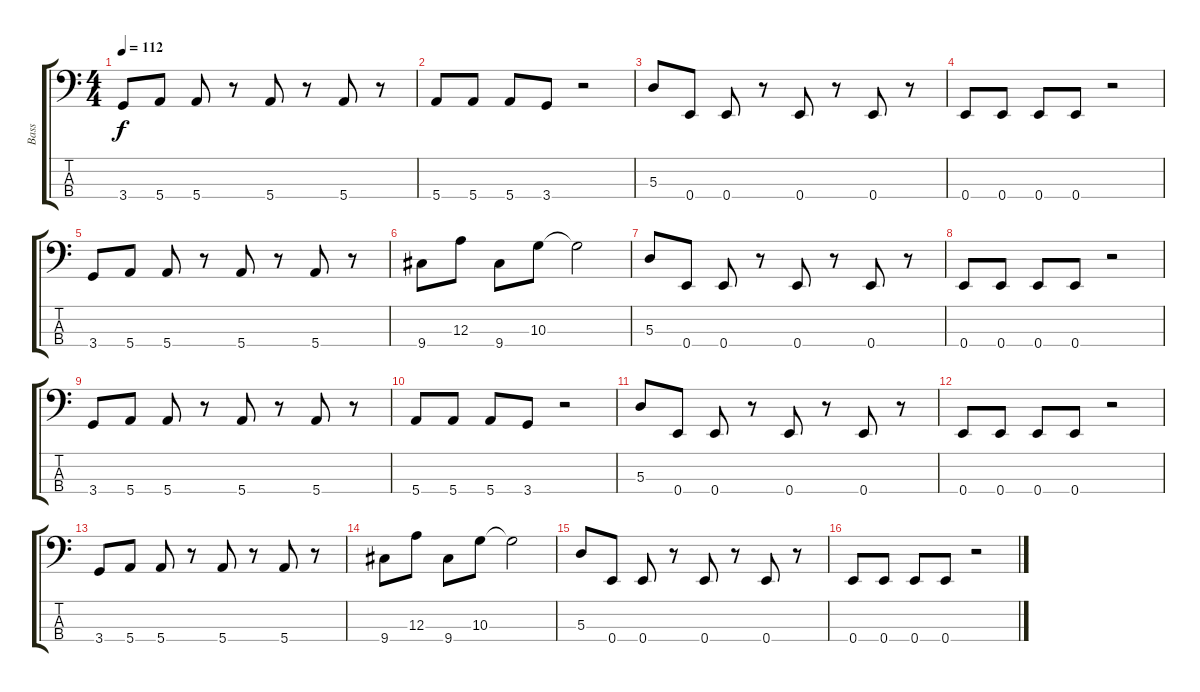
\track ("Bass" "Bass") {instrument electricbassfinger}
\staff {score tabs}
\tuning (G2 D2 A1 E1) {hide}
\ts (4 4)
\tempo 112
\clef f4
\ks c
3.4.8{dy f} 5.4.8 5.4.8 r.8 5.4.8 r.8 5.4.8 r.8 |
5.4.8 5.4.8 5.4.8 3.4.8 r.2 |
5.3.8 0.4.8 0.4.8 r.8 0.4.8 r.8 0.4.8 r.8 |
0.4.8 0.4.8 0.4.8 0.4.8 r.2 |
3.4.8 5.4.8 5.4.8 r.8 5.4.8 r.8 5.4.8 r.8 |
9.4.8 12.3.8 9.4.8 10.3.8 10.3{t}.2 |
5.3.8 0.4.8 0.4.8 r.8 0.4.8 r.8 0.4.8 r.8 |
0.4.8 0.4.8 0.4.8 0.4.8 r.2 |
3.4.8 5.4.8 5.4.8 r.8 5.4.8 r.8 5.4.8 r.8 |
5.4.8 5.4.8 5.4.8 3.4.8 r.2 |
5.3.8 0.4.8 0.4.8 r.8 0.4.8 r.8 0.4.8 r.8 |
0.4.8 0.4.8 0.4.8 0.4.8 r.2 |
3.4.8 5.4.8 5.4.8 r.8 5.4.8 r.8 5.4.8 r.8 |
9.4.8 12.3.8 9.4.8 10.3.8 10.3{t}.2 |
5.3.8 0.4.8 0.4.8 r.8 0.4.8 r.8 0.4.8 r.8 |
0.4.8 0.4.8 0.4.8 0.4.8 r.2
